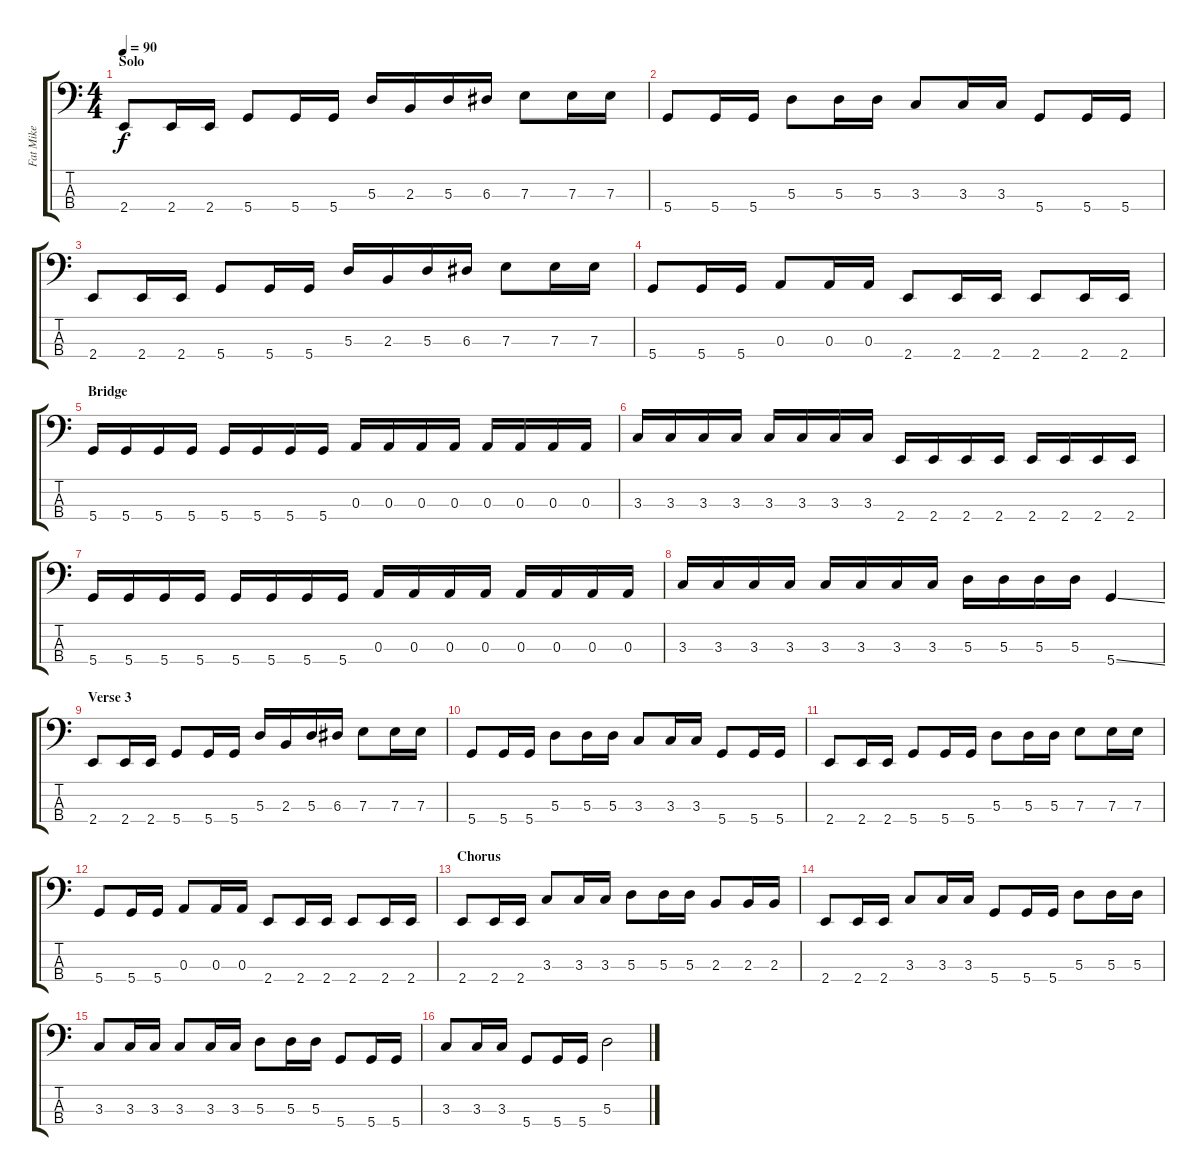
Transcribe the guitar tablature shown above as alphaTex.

\track ("Fat Mike" "Fat Mike") {instrument electricbasspick}
\staff {score tabs}
\tuning (G2 D2 A1 D1) {hide}
\ts (4 4)
\section ("" "Solo")
\tempo 90
\clef f4
\ks c
2.4.8{dy f} 2.4.16 2.4.16 5.4.8 5.4.16 5.4.16 5.3.16 2.3.16 5.3.16 6.3.16 7.3.8 7.3.16 7.3.16 |
5.4.8 5.4.16 5.4.16 5.3.8 5.3.16 5.3.16 3.3.8 3.3.16 3.3.16 5.4.8 5.4.16 5.4.16 |
2.4.8 2.4.16 2.4.16 5.4.8 5.4.16 5.4.16 5.3.16 2.3.16 5.3.16 6.3.16 7.3.8 7.3.16 7.3.16 |
5.4.8 5.4.16 5.4.16 0.3.8 0.3.16 0.3.16 2.4.8 2.4.16 2.4.16 2.4.8 2.4.16 2.4.16 |
\section ("" "Bridge")
5.4.16 5.4.16 5.4.16 5.4.16 5.4.16 5.4.16 5.4.16 5.4.16 0.3.16 0.3.16 0.3.16 0.3.16 0.3.16 0.3.16 0.3.16 0.3.16 |
3.3.16 3.3.16 3.3.16 3.3.16 3.3.16 3.3.16 3.3.16 3.3.16 2.4.16 2.4.16 2.4.16 2.4.16 2.4.16 2.4.16 2.4.16 2.4.16 |
5.4.16 5.4.16 5.4.16 5.4.16 5.4.16 5.4.16 5.4.16 5.4.16 0.3.16 0.3.16 0.3.16 0.3.16 0.3.16 0.3.16 0.3.16 0.3.16 |
3.3.16 3.3.16 3.3.16 3.3.16 3.3.16 3.3.16 3.3.16 3.3.16 5.3.16 5.3.16 5.3.16 5.3.16 5.4{ss}.4 |
\section ("" "Verse 3")
2.4.8 2.4.16 2.4.16 5.4.8 5.4.16 5.4.16 5.3.16 2.3.16 5.3.16 6.3.16 7.3.8 7.3.16 7.3.16 |
5.4.8 5.4.16 5.4.16 5.3.8 5.3.16 5.3.16 3.3.8 3.3.16 3.3.16 5.4.8 5.4.16 5.4.16 |
2.4.8 2.4.16 2.4.16 5.4.8 5.4.16 5.4.16 5.3.8 5.3.16 5.3.16 7.3.8 7.3.16 7.3.16 |
5.4.8 5.4.16 5.4.16 0.3.8 0.3.16 0.3.16 2.4.8 2.4.16 2.4.16 2.4.8 2.4.16 2.4.16 |
\section ("" "Chorus")
2.4.8 2.4.16 2.4.16 3.3.8 3.3.16 3.3.16 5.3.8 5.3.16 5.3.16 2.3.8 2.3.16 2.3.16 |
2.4.8 2.4.16 2.4.16 3.3.8 3.3.16 3.3.16 5.4.8 5.4.16 5.4.16 5.3.8 5.3.16 5.3.16 |
3.3.8 3.3.16 3.3.16 3.3.8 3.3.16 3.3.16 5.3.8 5.3.16 5.3.16 5.4.8 5.4.16 5.4.16 |
3.3.8 3.3.16 3.3.16 5.4.8 5.4.16 5.4.16 5.3.2
